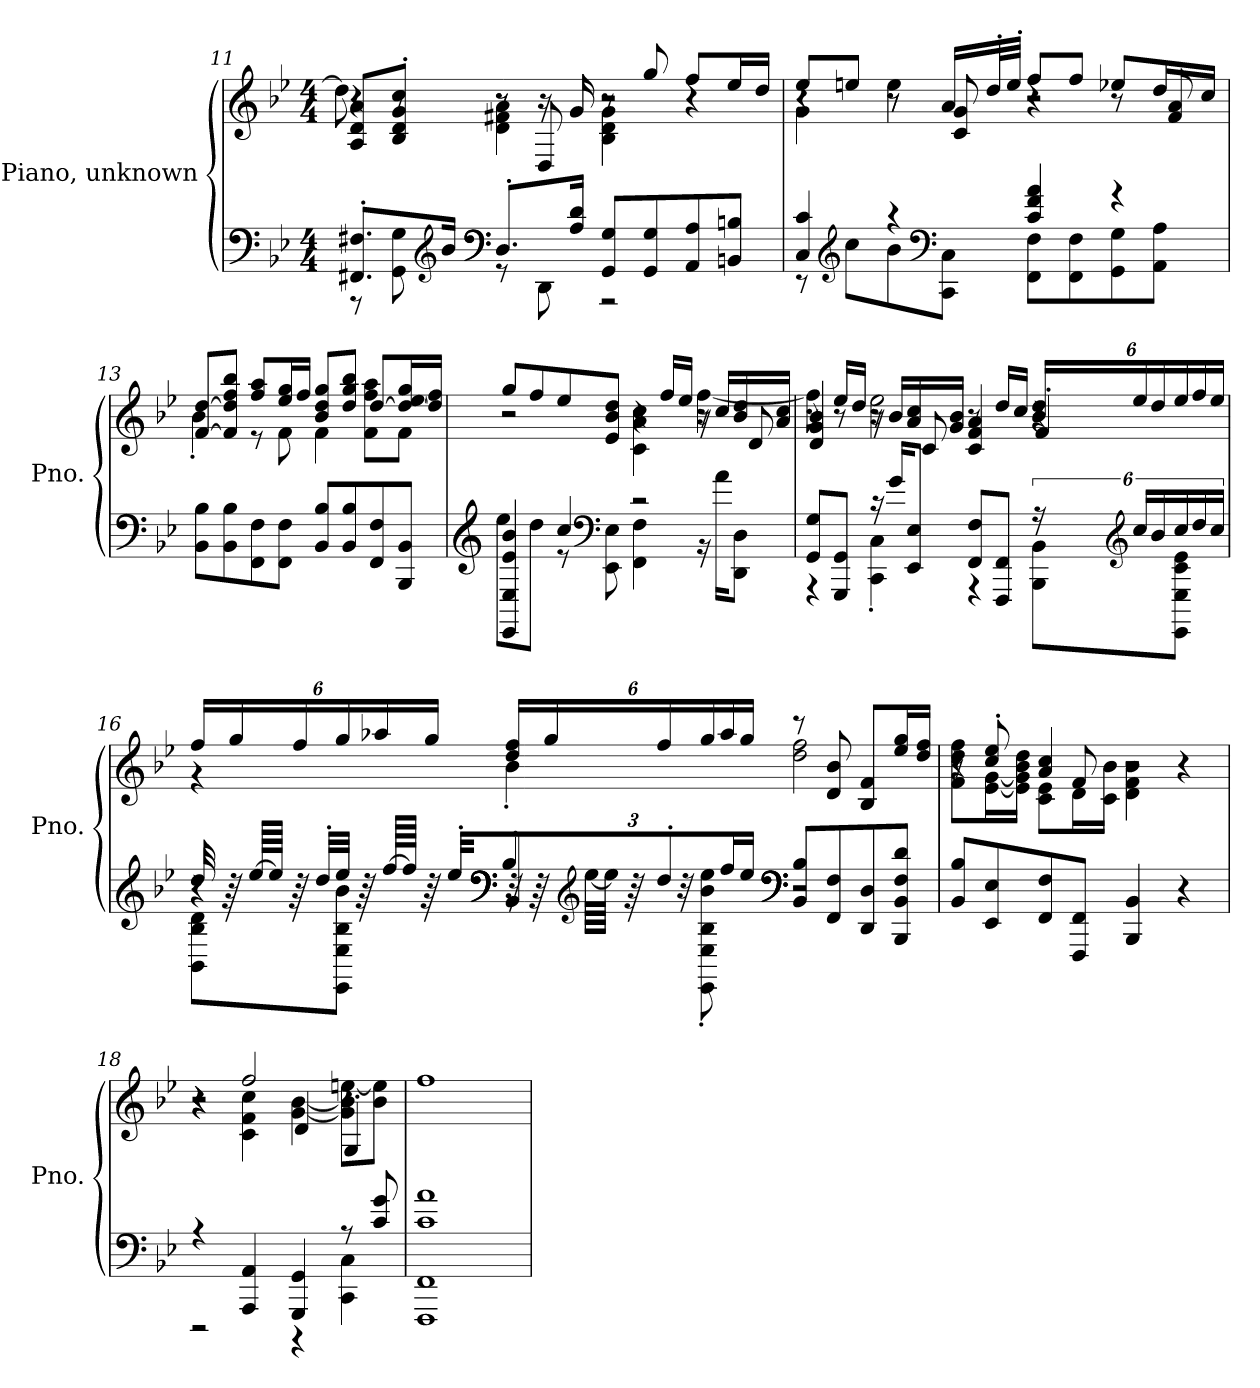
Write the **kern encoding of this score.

**kern	**kern
*part1	*part1
*staff2	*staff1
*I"Piano, unknown	*
*I'Pno.	*
*clefF4	*clefG2
*k[b-e-]	*k[b-e-]
*M4/4	*M4/4
=11	=11
*^	*^
*	*	*	*^
8.FF#X/' 8.F#X/'L	8r	8A/ 8d/ 8a/L	8dd\]	4r
.	8GG\ 8G\	8B-/' 8d/' 8g/' 8cc/'J	8r	.
*clefG2	*	*	*	*
16b-/Jk	.	.	.	.
*clefF4	*	*	*	*
8.D'/L	8r	8r	4d\ 4f#X\ 4a\	8r
.	8DD\	16r	.	8D/
16A/ 16d/Jk	.	16g/	.	.
8GG/ 8G/L	2r	8r	4B-\ 4d\ 4g\	2r
8GG/ 8G/	.	8gg/	.	.
8AA/ 8A/	.	8ff/L	4r	.
8BBn/ 8Bn/J	.	16ee-/L	.	.
.	.	16dd/JJ	.	.
!!LO:LB:g=z	!!	!!
=12	=12	=12	=12	=12
4C/ 4c/	8r	8ee-/L	4g\	4r
*clefG2	*	*	*	*
.	8cc\L	8een/J	.	.
4r	8b-\	8r	4ee\	8r
*clefF4	*	*	*	*
.	8CC\ 8C\J	16a/LL	.	8c/ 8g/
.	.	32dd'/L	.	.
.	.	32ee'/JJJ	.	.
4c/ 4f/ 4a/	8FF\ 8F\L	8ff/L	2r	4r
.	8FF\ 8F\	8ff/J	.	.
4r	8GG\ 8G\	8ee-X/L	.	8r
.	8AA\ 8A\J	16dd/L	.	8f/ 8a/
.	.	16cc/JJ	.	.
*v	*v	*	*	*
*	*	*v	*v
=13	=13	=13
8BB-\ 8B-\L	[8f/ [8dd/L	4b-'\
8BB-\ 8B-\	8f/] 8dd/] 8ff/ 8bb-/J	.
8FF\ 8F\	8ff/ 8aa/L	8r
8FF\ 8F\J	16ee-/ 16gg/L	8f\
.	16ff/JJ	.
8BB-/ 8B-/L	8b-/ 8dd/ 8gg/L	4f\
8BB-/ 8B-/	8dd/ 8gg/ 8bb-/J	.
8FF/ 8F/	[8dd/L	8f\ 8ff\ 8aa\L
8BBB-/ 8BB-/J	16dd/_ 16ee-/ 16gg/L	8f\J
.	16dd/] 16ff/JJ	.
*	*v	*v
!!LO:PB:g=z
=14	=14
*clefG2	*
*^	*^
*	*	*	*^
4EE-/ 4E-/ 4e-/ 4b-/	8ee-\L	8gg/L	2r	2r
.	8dd\J	8ff/	.	.
4cc/	8r	8ee-/	.	.
*clefF4	*	*	*	*
.	8EE-\ 8E-\	8e-/ 8b-/ 8dd/J	.	.
2r	4FF\ 4F\	8r	4c\ 4a\ 4cc\	4r
.	.	16ff/LL	.	.
.	.	16ee-/JJ	.	.
.	16r	16r	[4ff\	8r
.	16a\KL	16cc/LL	.	.
.	8DD\ 8D\J	16b-/ 16dd/	.	8d/
.	.	16a/ 16cc/JJ	.	.
=15	=15	=15	=15	=15
8GG/ 8G/L	4r	8r	8ff\]	4d/ 4g/ 4b-/
8GGG/ 8GG/J	.	16ee-/LL	8r	.
.	.	16dd/JJ	.	.
16r	4CC\' 4C\'	16r	2ee-\	8r
16g/KL	.	16b-/LL	.	.
8EE-/ 8E-/J	.	16a/ 16cc/	.	8c/
.	.	16g/ 16b-/JJ	.	.
8FF/ 8F/L	4r	8r	.	4c/ 4f/ 4a/
8FFF/ 8FF/J	.	16dd/LL	.	.
.	.	16cc/JJ	.	.
*	*	*Xbrackettup	*	*
24r	8BBB-\ 8BB-\L	24b-/ 24dd/LL	4r	4f'/
*clefG2	*	*	*	*
24cc/LL	.	24ee-/	.	.
24b-/	.	24dd/	.	.
*Xbrackettup	*	*	*	*
24cc/	8EE-\ 8E-\ 8c\ 8e-\J	24ee-/	.	.
24dd/	.	24ff/	.	.
24cc/JJ	.	24ee-/JJ	.	.
*	*	*	*v	*v
!!LO:LB:g=z
=16	=16	=16	=16
*	*^	*	*
32dd/	8BB-\ 8B-\ 8d\L	4r	24ff/LL	4r
64r	.	.	.	.
.	.	.	24gg/	.
[64ee-/LLLL	.	.	.	.
64ee-/JJJJ]	.	.	.	.
64r	.	.	.	.
.	.	.	24ff/	.
32dd'/LLL	.	.	.	.
32ee-/JJJ	8EE-\ 8E-\ 8B-\ 8b-\J	.	24gg/	.
64r	.	.	.	.
.	.	.	24aa-X/	.
[64ff/LLLL	.	.	.	.
64ff/JJJJ]	.	.	.	.
64r	.	.	.	.
.	.	.	24gg/JJ	.
32ee-'/KKL	.	.	.	.
*clefF4	*	*	*	*
12BB-/	32r	4B-'/	24dd/ 24ff/LL	4b-'\
.	64r	.	.	.
.	.	.	24gg/	.
*clefG2	*	*	*	*
.	[64ee-\LLLL	.	.	.
.	64ee-\JJJJ]	.	.	.
.	64r	.	.	.
12dd'/	.	.	24ff/	.
.	32r	.	.	.
.	8EE-\' 8E-\' 8B-\' 8b-\' 8ee-\'	.	24gg/	.
24ff/L	.	.	24aa-/	.
24ee-/JJ	.	.	24gg/JJ	.
*clefF4	*	*	*	*
8BB-/ 8B-/L	2r	2r	8r	2dd\ 2ff\
8FF/ 8F/	.	.	8d/ 8b-/	.
8DD/ 8D/	.	.	8B-/ 8f/L	.
8BBB-/ 8BB-/ 8F/ 8d/J	.	.	16ee-/ 16gg/L	.
.	.	.	16dd/ 16ff/JJ	.
*v	*v	*v	*	*
!!LO:LB:g=z
=17	=17	=17
*	*	*^
8BB-/ 8B-/L	8r	8f\ 8dd\ 8ff\L	4r
8EE-/ 8E-/	8cc/' 8ee-/'	[16e-\ [16g\L	.
.	.	16e-\] 16g\] 16b-\ 16dd\JJ	.
8FF/ 8F/	4a/ 4cc/	8c\ 8e-\L	8r
8FFF/ 8FF/J	.	16d\L	8f/
.	.	16c\ 16b-\JJ	.
4BBB-/ 4BB-/	2r	4d\ 4f\ 4b-\	2r
4r	.	4r	.
=18	=18	=18	=18
*^	*	*	*
4r	2r	4r	4r	2r
4AAA/ 4AA/	.	2ff/	4c\ 4f\ 4cc\	.
4GGG/ 4GG/	4r	.	[4g\ [4b-\	4d/
8r	4CC\ 4C\	4r	8g\] 8b-\] [8een\L	4G'/
8c/ 8g/	.	.	8b-\ 8ee\]J	.
*v	*v	*	*	*
*	*v	*v	*v
=19	=19
1FFF 1FF 1c 1a	1ff
=	=
*-	*-
